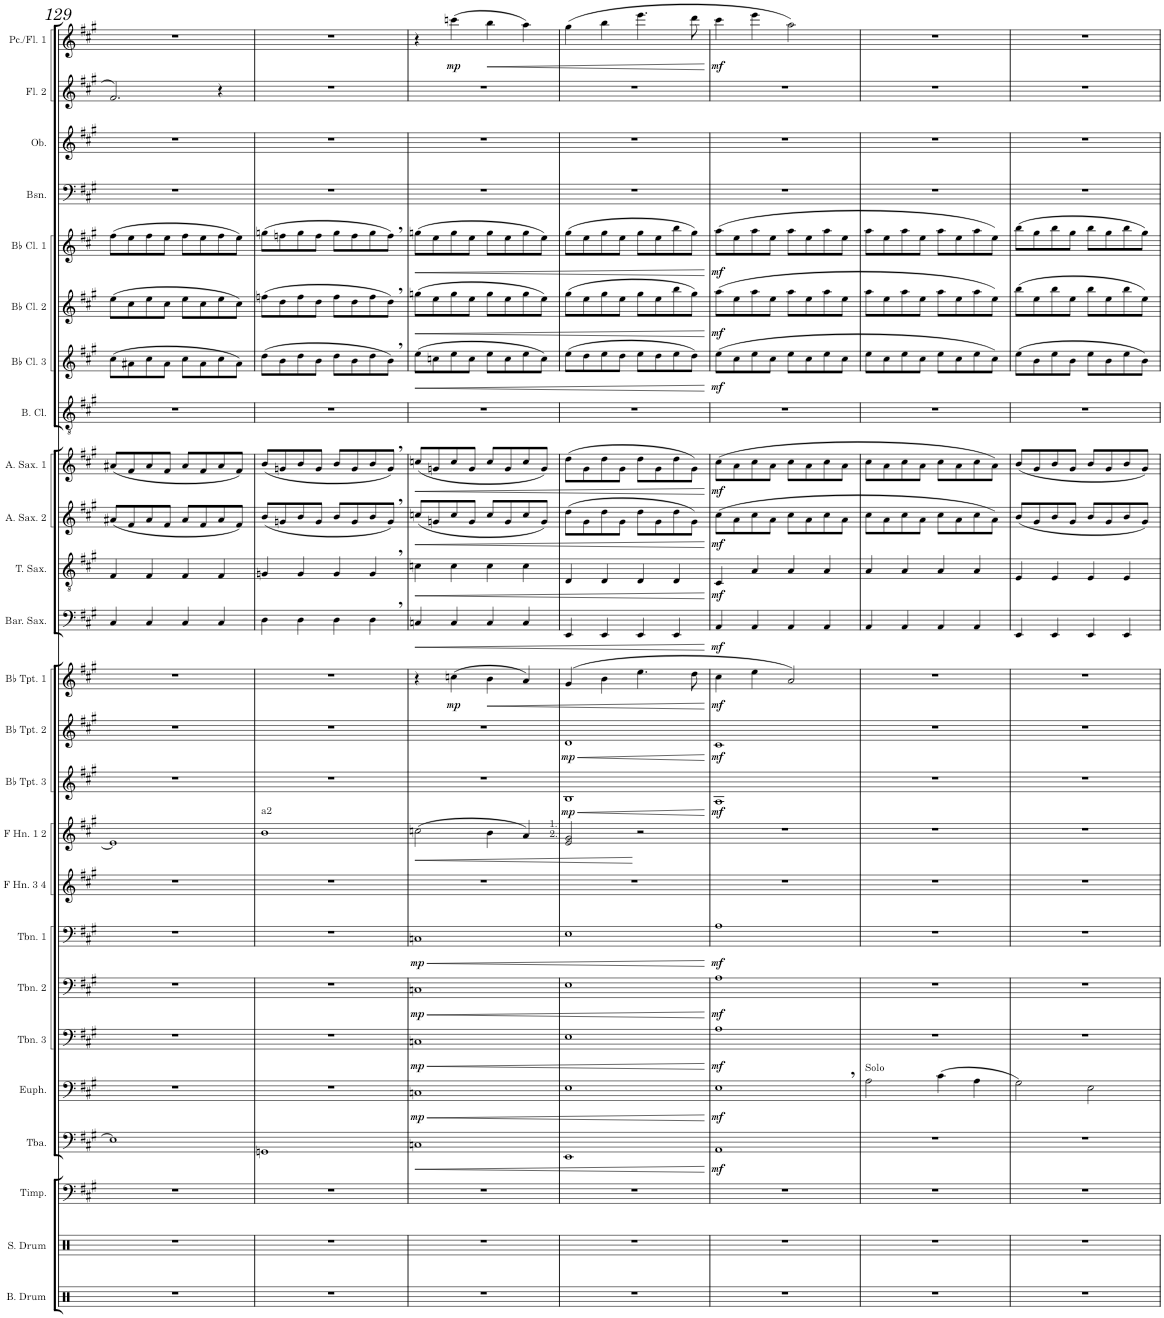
**kern	**kern	**kern	**kern	**dynam	**kern	**dynam	**kern	**dynam	**kern	**dynam	**kern	**dynam	**kern	**kern	**dynam	**kern	**dynam	**kern	**dynam	**kern	**dynam	**kern	**dynam	**kern	**dynam	**kern	**dynam	**kern	**dynam	**kern	**kern	**dynam	**kern	**dynam	**kern	**dynam	**kern	**kern	**kern	**kern	**dynam
*part25	*part24	*part23	*part22	*part22	*part21	*part21	*part20	*part20	*part19	*part19	*part18	*part18	*part17	*part16	*part16	*part15	*part15	*part14	*part14	*part13	*part13	*part12	*part12	*part11	*part11	*part10	*part10	*part9	*part9	*part8	*part7	*part7	*part6	*part6	*part5	*part5	*part4	*part3	*part2	*part1	*part1
*staff25	*staff24	*staff23	*staff22	*staff22	*staff21	*staff21	*staff20	*staff20	*staff19	*staff19	*staff18	*staff18	*staff17	*staff16	*staff16	*staff15	*staff15	*staff14	*staff14	*staff13	*staff13	*staff12	*staff12	*staff11	*staff11	*staff10	*staff10	*staff9	*staff9	*staff8	*staff7	*staff7	*staff6	*staff6	*staff5	*staff5	*staff4	*staff3	*staff2	*staff1	*staff1
*I"Concert Bass Drum	*I"Concert Snare Drum	*I"Timpani	*I"Tuba	*	*I"Euphonium	*	*I"Trombone 3	*	*I"Trombone 2	*	*I"Trombone 1	*	*I"F Horn 3 &amp; 4	*I"F Horn 1 &amp; 2	*	*I"Bb Trumpet 3	*	*I"Bb Trumpet 2	*	*I"Bb Trumpet 1	*	*I"Baritone Saxophone	*	*I"Tenor Saxophone	*	*I"Alto Saxophone 2	*	*I"Alto Saxophone 1	*	*I"Bass Clarinet	*I"Bb Clarinet 3	*	*I"Bb Clarinet 2	*	*I"Bb Clarinet 1	*	*I"Bassoon	*I"Oboe	*I"Flute 2	*I"Piccolo/Flute 1	*
*I'B. Drum	*I'S. Drum	*I'Timp.	*I'Tba.	*	*I'Euph.	*	*I'Tbn. 3	*	*I'Tbn. 2	*	*I'Tbn. 1	*	*I'F Hn. 3 4	*I'F Hn. 1 2	*	*I'Bb Tpt. 3	*	*I'Bb Tpt. 2	*	*I'Bb Tpt. 1	*	*I'Bar. Sax.	*	*I'T. Sax.	*	*I'A. Sax. 2	*	*I'A. Sax. 1	*	*I'B. Cl.	*I'Bb Cl. 3	*	*I'Bb Cl. 2	*	*I'Bb Cl. 1	*	*I'Bsn.	*I'Ob.	*I'Fl. 2	*I'Pc./Fl. 1	*
!!LO:PB:g=z
*clefX	*clefX	*clefF4	*clefF4	*	*clefF4	*	*clefF4	*	*clefF4	*	*clefF4	*	*clefG2	*clefG2	*	*clefG2	*	*clefG2	*	*clefG2	*	*clefF4	*	*clefGv2	*	*clefG2	*	*clefG2	*	*clefGv2	*clefG2	*	*clefG2	*	*clefG2	*	*clefF4	*clefG2	*clefG2	*clefG2	*
*	*	*	*	*	*	*	*	*	*	*	*	*	*ITrd4c7	*ITrd4c7	*	*ITrd1c2	*	*ITrd1c2	*	*ITrd1c2	*	*ITrd12c21	*	*ITrd8c14	*	*ITrd5c9	*	*ITrd5c9	*	*ITrd8c14	*ITrd1c2	*	*ITrd1c2	*	*ITrd1c2	*	*	*	*	*	*
*k[]	*k[]	*k[f#c#g#]	*k[f#c#g#]	*	*k[f#c#g#]	*	*k[f#c#g#]	*	*k[f#c#g#]	*	*k[f#c#g#]	*	*k[f#c#g#]	*k[f#c#g#]	*	*k[f#c#g#]	*	*k[f#c#g#]	*	*k[f#c#g#]	*	*k[f#c#g#]	*	*k[f#c#g#]	*	*k[f#c#g#]	*	*k[f#c#g#]	*	*k[f#c#g#]	*k[f#c#g#]	*	*k[f#c#g#]	*	*k[f#c#g#]	*	*k[f#c#g#]	*k[f#c#g#]	*k[f#c#g#]	*k[f#c#g#]	*
*M4/4	*M4/4	*M4/4	*M4/4	*	*M4/4	*	*M4/4	*	*M4/4	*	*M4/4	*	*M4/4	*M4/4	*	*M4/4	*	*M4/4	*	*M4/4	*	*M4/4	*	*M4/4	*	*M4/4	*	*M4/4	*	*M4/4	*M4/4	*	*M4/4	*	*M4/4	*	*M4/4	*M4/4	*M4/4	*M4/4	*
=129	=129	=129	=129	=129	=129	=129	=129	=129	=129	=129	=129	=129	=129	=129	=129	=129	=129	=129	=129	=129	=129	=129	=129	=129	=129	=129	=129	=129	=129	=129	=129	=129	=129	=129	=129	=129	=129	=129	=129	=129	=129
1r	1r	1r	1E]	.	1r	.	1r	.	1r	.	1r	.	1r	1e]	.	1r	.	1r	.	1r	.	4C#/	.	4F#/	.	(8a#X/L	.	(8a#X/L	.	1r	(8cc#\L	.	(8ee\L	.	(8ff#\L	.	1r	1r	2.f#/	1r	.
.	.	.	.	.	.	.	.	.	.	.	.	.	.	.	.	.	.	.	.	.	.	.	.	.	.	8f#/	.	8f#/	.	.	8a#X\	.	8cc#\	.	8ee\	.	.	.	.	.	.
.	.	.	.	.	.	.	.	.	.	.	.	.	.	.	.	.	.	.	.	.	.	4C#/	.	4F#/	.	8a#/	.	8a#/	.	.	8cc#\	.	8ee\	.	8ff#\	.	.	.	.	.	.
.	.	.	.	.	.	.	.	.	.	.	.	.	.	.	.	.	.	.	.	.	.	.	.	.	.	8f#/J	.	8f#/J	.	.	8a#\J	.	8cc#\J	.	8ee\J	.	.	.	.	.	.
.	.	.	.	.	.	.	.	.	.	.	.	.	.	.	.	.	.	.	.	.	.	4C#/	.	4F#/	.	8a#/L	.	8a#/L	.	.	8cc#\L	.	8ee\L	.	8ff#\L	.	.	.	.	.	.
.	.	.	.	.	.	.	.	.	.	.	.	.	.	.	.	.	.	.	.	.	.	.	.	.	.	8f#/	.	8f#/	.	.	8a#\	.	8cc#\	.	8ee\	.	.	.	.	.	.
.	.	.	.	.	.	.	.	.	.	.	.	.	.	.	.	.	.	.	.	.	.	4C#/	.	4F#/	.	8a#/	.	8a#/	.	.	8cc#\	.	8ee\	.	8ff#\	.	.	.	4r	.	.
.	.	.	.	.	.	.	.	.	.	.	.	.	.	.	.	.	.	.	.	.	.	.	.	.	.	8f#/J)	.	8f#/J)	.	.	8a#\J)	.	8cc#\J)	.	8ee\J)	.	.	.	.	.	.
=130	=130	=130	=130	=130	=130	=130	=130	=130	=130	=130	=130	=130	=130	=130	=130	=130	=130	=130	=130	=130	=130	=130	=130	=130	=130	=130	=130	=130	=130	=130	=130	=130	=130	=130	=130	=130	=130	=130	=130	=130	=130
!	!	!	!	!	!	!	!	!	!	!	!	!	!	!LO:TX:a:t=a2	!	!	!	!	!	!	!	!	!	!	!	!	!	!	!	!	!	!	!	!	!	!	!	!	!	!	!
1r	1r	1r	1GGn	.	1r	.	1r	.	1r	.	1r	.	1r	1b	.	1r	.	1r	.	1r	.	4D\	.	4Gn/	.	(8b/L	.	(8b/L	.	1r	(8dd\L	.	(8ffn\L	.	(8ggn\L	.	1r	1r	1r	1r	.
.	.	.	.	.	.	.	.	.	.	.	.	.	.	.	.	.	.	.	.	.	.	.	.	.	.	8gn/	.	8gn/	.	.	8b\	.	8dd\	.	8ffn\	.	.	.	.	.	.
.	.	.	.	.	.	.	.	.	.	.	.	.	.	.	.	.	.	.	.	.	.	4D\	.	4G/	.	8b/	.	8b/	.	.	8dd\	.	8ff\	.	8gg\	.	.	.	.	.	.
.	.	.	.	.	.	.	.	.	.	.	.	.	.	.	.	.	.	.	.	.	.	.	.	.	.	8g/J	.	8g/J	.	.	8b\J	.	8dd\J	.	8ff\J	.	.	.	.	.	.
.	.	.	.	.	.	.	.	.	.	.	.	.	.	.	.	.	.	.	.	.	.	4D\	.	4G/	.	8b/L	.	8b/L	.	.	8dd\L	.	8ff\L	.	8gg\L	.	.	.	.	.	.
.	.	.	.	.	.	.	.	.	.	.	.	.	.	.	.	.	.	.	.	.	.	.	.	.	.	8g/	.	8g/	.	.	8b\	.	8dd\	.	8ff\	.	.	.	.	.	.
.	.	.	.	.	.	.	.	.	.	.	.	.	.	.	.	.	.	.	.	.	.	4D,\	.	4G,/	.	8b/	.	8b/	.	.	8dd\	.	8ff\	.	8gg\	.	.	.	.	.	.
.	.	.	.	.	.	.	.	.	.	.	.	.	.	.	.	.	.	.	.	.	.	.	.	.	.	8g,/J)	.	8g,/J)	.	.	8b,\J)	.	8dd,\J)	.	8ff,\J)	.	.	.	.	.	.
=131	=131	=131	=131	=131	=131	=131	=131	=131	=131	=131	=131	=131	=131	=131	=131	=131	=131	=131	=131	=131	=131	=131	=131	=131	=131	=131	=131	=131	=131	=131	=131	=131	=131	=131	=131	=131	=131	=131	=131	=131	=131
!	!	!	!	!LO:HP:b	!	!LO:HP:b	!	!LO:HP:b	!	!LO:HP:b	!	!LO:HP:b	!	!	!LO:HP:b	!	!	!	!	!	!	!	!LO:HP:b	!	!LO:HP:b	!	!LO:HP:b	!	!LO:HP:b	!	!	!LO:HP:b	!	!LO:HP:b	!	!LO:HP:b	!	!	!	!	!
!	!	!	!	!	!	!LO:DY:n=1:b	!	!LO:DY:n=1:b	!	!LO:DY:n=1:b	!	!LO:DY:n=1:b	!	!	!	!	!	!	!	!	!	!	!	!	!	!	!	!	!	!	!	!	!	!	!	!	!	!	!	!	!
1r	1r	1r	1Cn	<	1Cn	< mp	1Cn	< mp	1Cn	< mp	1Cn	< mp	1r	(2ccn\	<	1r	.	1r	.	4r	.	4Cn/	<	4cn\	<	(8ccn/L	<	(8ccn/L	<	1r	(8ee\L	<	(8ggn\L	<	(8ggn\L	<	1r	1r	1r	4r	.
.	.	.	.	.	.	.	.	.	.	.	.	.	.	.	.	.	.	.	.	.	.	.	.	.	.	8gn/	.	8gn/	.	.	8ccn\	.	8ee\	.	8ee\	.	.	.	.	.	.
!	!	!	!	!	!	!	!	!	!	!	!	!	!	!	!	!	!	!	!	!	!LO:DY:b	!	!	!	!	!	!	!	!	!	!	!	!	!	!	!	!	!	!	!	!LO:DY:b
.	.	.	.	.	.	.	.	.	.	.	.	.	.	.	.	.	.	.	.	(4ccn\	mp	4C/	.	4c\	.	8cc/	.	8cc/	.	.	8ee\	.	8gg\	.	8gg\	.	.	.	.	(4cccn\	mp
.	.	.	.	.	.	.	.	.	.	.	.	.	.	.	.	.	.	.	.	.	.	.	.	.	.	8g/J	.	8g/J	.	.	8cc\J	.	8ee\J	.	8ee\J	.	.	.	.	.	.
!	!	!	!	!	!	!	!	!	!	!	!	!	!	!	!	!	!	!	!	!	!LO:HP:b	!	!	!	!	!	!	!	!	!	!	!	!	!	!	!	!	!	!	!	!LO:HP:b
.	.	.	.	.	.	.	.	.	.	.	.	.	.	4b\	.	.	.	.	.	4b\	<	4C/	.	4c\	.	8cc/L	.	8cc/L	.	.	8ee\L	.	8gg\L	.	8gg\L	.	.	.	.	4bb\	<
.	.	.	.	.	.	.	.	.	.	.	.	.	.	.	.	.	.	.	.	.	.	.	.	.	.	8g/	.	8g/	.	.	8cc\	.	8ee\	.	8ee\	.	.	.	.	.	.
.	.	.	.	.	.	.	.	.	.	.	.	.	.	4a/)	.	.	.	.	.	4a/)	.	4C/	.	4c\	.	8cc/	.	8cc/	.	.	8ee\	.	8gg\	.	8gg\	.	.	.	.	4aa\)	.
.	.	.	.	.	.	.	.	.	.	.	.	.	.	.	.	.	.	.	.	.	.	.	.	.	.	8g/J)	.	8g/J)	.	.	8cc\J)	.	8ee\J)	.	8ee\J)	.	.	.	.	.	.
=132	=132	=132	=132	=132	=132	=132	=132	=132	=132	=132	=132	=132	=132	=132	=132	=132	=132	=132	=132	=132	=132	=132	=132	=132	=132	=132	=132	=132	=132	=132	=132	=132	=132	=132	=132	=132	=132	=132	=132	=132	=132
!	!	!	!	!	!	!	!	!	!	!	!	!	!	!LO:TX:a:t=1.	!	!	!	!	!	!	!	!	!	!	!	!	!	!	!	!	!	!	!	!	!	!	!	!	!	!	!
!	!	!	!	!	!	!	!	!	!	!	!	!	!	!LO:TX:a:t=2.	!	!	!	!	!	!	!	!	!	!	!	!	!	!	!	!	!	!	!	!	!	!	!	!	!	!	!
!	!	!	!	!	!	!	!	!	!	!	!	!	!	!	!	!	!LO:HP:b	!	!LO:HP:b	!	!	!	!	!	!	!	!	!	!	!	!	!	!	!	!	!	!	!	!	!	!
!	!	!	!	!	!	!	!	!	!	!	!	!	!	!	!	!	!LO:DY:n=1:b	!	!LO:DY:n=1:b	!	!	!	!	!	!	!	!	!	!	!	!	!	!	!	!	!	!	!	!	!	!
1r	1r	1r	1EE	.	1E	.	1E	.	1E	.	1E	.	1r	2e/ 2g#/	.	1B	< mp	1d	< mp	(4g#/	.	4EE/	.	4D/	.	(8dd\L	.	(8dd\L	.	1r	(8ee\L	.	(8gg#\L	.	(8gg#\L	.	1r	1r	1r	(4gg#\	.
.	.	.	.	.	.	.	.	.	.	.	.	.	.	.	.	.	.	.	.	.	.	.	.	.	.	8g#\	.	8g#\	.	.	8dd\	.	8ee\	.	8ee\	.	.	.	.	.	.
.	.	.	.	.	.	.	.	.	.	.	.	.	.	.	.	.	.	.	.	4b\	.	4EE/	.	4D/	.	8dd\	.	8dd\	.	.	8ee\	.	8gg#\	.	8gg#\	.	.	.	.	4bb\	.
.	.	.	.	.	.	.	.	.	.	.	.	.	.	.	.	.	.	.	.	.	.	.	.	.	.	8g#\J	.	8g#\J	.	.	8dd\J	.	8ee\J	.	8ee\J	.	.	.	.	.	.
.	.	.	.	.	.	.	.	.	.	.	.	.	.	2r	[	.	.	.	.	4.ee\	.	4EE/	.	4D/	.	8dd\L	.	8dd\L	.	.	8ee\L	.	8gg#\L	.	8gg#\L	.	.	.	.	4.eee\	.
.	.	.	.	.	.	.	.	.	.	.	.	.	.	.	.	.	.	.	.	.	.	.	.	.	.	8g#\	.	8g#\	.	.	8dd\	.	8ee\	.	8ee\	.	.	.	.	.	.
.	.	.	.	.	.	.	.	.	.	.	.	.	.	.	.	.	.	.	.	.	.	4EE/	.	4D/	.	8dd\	.	8dd\	.	.	8ee\	.	8bb\	.	8bb\	.	.	.	.	.	.
.	.	.	.	.	.	.	.	.	.	.	.	.	.	.	.	.	.	.	.	8dd\	.	.	.	.	.	8g#\J)	.	8g#\J)	.	.	8dd\J)	.	8gg#\J)	.	8gg#\J)	.	.	.	.	8ddd\	.
.	.	.	.	[	.	[	.	[	.	[	.	[	.	.	.	.	[	.	[	.	[	.	[	.	[	.	[	.	[	.	.	[	.	[	.	[	.	.	.	.	[
=133	=133	=133	=133	=133	=133	=133	=133	=133	=133	=133	=133	=133	=133	=133	=133	=133	=133	=133	=133	=133	=133	=133	=133	=133	=133	=133	=133	=133	=133	=133	=133	=133	=133	=133	=133	=133	=133	=133	=133	=133	=133
!	!	!	!	!LO:DY:b	!	!LO:DY:b	!	!LO:DY:b	!	!LO:DY:b	!	!LO:DY:b	!	!	!	!	!LO:DY:b	!	!LO:DY:b	!	!LO:DY:b	!	!LO:DY:b	!	!LO:DY:b	!	!LO:DY:b	!	!LO:DY:b	!	!	!LO:DY:b	!	!LO:DY:b	!	!LO:DY:b	!	!	!	!	!LO:DY:b
1r	1r	1r	1AA	mf	1E,	mf	1A	mf	1A	mf	1A	mf	1r	1r	.	1A	mf	1c#	mf	4cc#\	mf	4AA/	mf	4C#/	mf	(8cc#\L	mf	(8cc#\L	mf	1r	(8ee\L	mf	(8aa\L	mf	(8aa\L	mf	1r	1r	1r	4ccc#\	mf
.	.	.	.	.	.	.	.	.	.	.	.	.	.	.	.	.	.	.	.	.	.	.	.	.	.	8a\	.	8a\	.	.	8cc#\	.	8ee\	.	8ee\	.	.	.	.	.	.
.	.	.	.	.	.	.	.	.	.	.	.	.	.	.	.	.	.	.	.	4ee\	.	4AA/	.	4A/	.	8cc#\	.	8cc#\	.	.	8ee\	.	8aa\	.	8aa\	.	.	.	.	4eee\	.
.	.	.	.	.	.	.	.	.	.	.	.	.	.	.	.	.	.	.	.	.	.	.	.	.	.	8a\J	.	8a\J	.	.	8cc#\J	.	8ee\J	.	8ee\J	.	.	.	.	.	.
.	.	.	.	.	.	.	.	.	.	.	.	.	.	.	.	.	.	.	.	2a/)	.	4AA/	.	4A/	.	8cc#\L	.	8cc#\L	.	.	8ee\L	.	8aa\L	.	8aa\L	.	.	.	.	2aa\)	.
.	.	.	.	.	.	.	.	.	.	.	.	.	.	.	.	.	.	.	.	.	.	.	.	.	.	8a\	.	8a\	.	.	8cc#\	.	8ee\	.	8ee\	.	.	.	.	.	.
.	.	.	.	.	.	.	.	.	.	.	.	.	.	.	.	.	.	.	.	.	.	4AA/	.	4A/	.	8cc#\	.	8cc#\	.	.	8ee\	.	8aa\	.	8aa\	.	.	.	.	.	.
.	.	.	.	.	.	.	.	.	.	.	.	.	.	.	.	.	.	.	.	.	.	.	.	.	.	8a\J	.	8a\J	.	.	8cc#\J	.	8ee\J	.	8ee\J	.	.	.	.	.	.
=134	=134	=134	=134	=134	=134	=134	=134	=134	=134	=134	=134	=134	=134	=134	=134	=134	=134	=134	=134	=134	=134	=134	=134	=134	=134	=134	=134	=134	=134	=134	=134	=134	=134	=134	=134	=134	=134	=134	=134	=134	=134
!	!	!	!	!	!LO:TX:a:t=Solo	!	!	!	!	!	!	!	!	!	!	!	!	!	!	!	!	!	!	!	!	!	!	!	!	!	!	!	!	!	!	!	!	!	!	!	!
1r	1r	1r	1r	.	2A\	.	1r	.	1r	.	1r	.	1r	1r	.	1r	.	1r	.	1r	.	4AA/	.	4A/	.	8cc#\L	.	8cc#\L	.	1r	8ee\L	.	8aa\L	.	8aa\L	.	1r	1r	1r	1r	.
.	.	.	.	.	.	.	.	.	.	.	.	.	.	.	.	.	.	.	.	.	.	.	.	.	.	8a\	.	8a\	.	.	8cc#\	.	8ee\	.	8ee\	.	.	.	.	.	.
.	.	.	.	.	.	.	.	.	.	.	.	.	.	.	.	.	.	.	.	.	.	4AA/	.	4A/	.	8cc#\	.	8cc#\	.	.	8ee\	.	8aa\	.	8aa\	.	.	.	.	.	.
.	.	.	.	.	.	.	.	.	.	.	.	.	.	.	.	.	.	.	.	.	.	.	.	.	.	8a\J	.	8a\J	.	.	8cc#\J	.	8ee\J	.	8ee\J	.	.	.	.	.	.
.	.	.	.	.	(4c#\	.	.	.	.	.	.	.	.	.	.	.	.	.	.	.	.	4AA/	.	4A/	.	8cc#\L	.	8cc#\L	.	.	8ee\L	.	8aa\L	.	8aa\L	.	.	.	.	.	.
.	.	.	.	.	.	.	.	.	.	.	.	.	.	.	.	.	.	.	.	.	.	.	.	.	.	8a\	.	8a\	.	.	8cc#\	.	8ee\	.	8ee\	.	.	.	.	.	.
.	.	.	.	.	4A\	.	.	.	.	.	.	.	.	.	.	.	.	.	.	.	.	4AA/	.	4A/	.	8cc#\	.	8cc#\	.	.	8ee\	.	8aa\	.	8aa\	.	.	.	.	.	.
.	.	.	.	.	.	.	.	.	.	.	.	.	.	.	.	.	.	.	.	.	.	.	.	.	.	8a\J)	.	8a\J)	.	.	8cc#\J)	.	8ee\J)	.	8ee\J)	.	.	.	.	.	.
=135	=135	=135	=135	=135	=135	=135	=135	=135	=135	=135	=135	=135	=135	=135	=135	=135	=135	=135	=135	=135	=135	=135	=135	=135	=135	=135	=135	=135	=135	=135	=135	=135	=135	=135	=135	=135	=135	=135	=135	=135	=135
1r	1r	1r	1r	.	2G#\)	.	1r	.	1r	.	1r	.	1r	1r	.	1r	.	1r	.	1r	.	4EE/	.	4E/	.	(8b/L	.	(8b/L	.	1r	(8ee\L	.	(8bb\L	.	(8bb\L	.	1r	1r	1r	1r	.
.	.	.	.	.	.	.	.	.	.	.	.	.	.	.	.	.	.	.	.	.	.	.	.	.	.	8g#/	.	8g#/	.	.	8b\	.	8ee\	.	8gg#\	.	.	.	.	.	.
.	.	.	.	.	.	.	.	.	.	.	.	.	.	.	.	.	.	.	.	.	.	4EE/	.	4E/	.	8b/	.	8b/	.	.	8ee\	.	8bb\	.	8bb\	.	.	.	.	.	.
.	.	.	.	.	.	.	.	.	.	.	.	.	.	.	.	.	.	.	.	.	.	.	.	.	.	8g#/J	.	8g#/J	.	.	8b\J	.	8ee\J	.	8gg#\J	.	.	.	.	.	.
.	.	.	.	.	2E\	.	.	.	.	.	.	.	.	.	.	.	.	.	.	.	.	4EE/	.	4E/	.	8b/L	.	8b/L	.	.	8ee\L	.	8bb\L	.	8bb\L	.	.	.	.	.	.
.	.	.	.	.	.	.	.	.	.	.	.	.	.	.	.	.	.	.	.	.	.	.	.	.	.	8g#/	.	8g#/	.	.	8b\	.	8ee\	.	8gg#\	.	.	.	.	.	.
.	.	.	.	.	.	.	.	.	.	.	.	.	.	.	.	.	.	.	.	.	.	4EE/	.	4E/	.	8b/	.	8b/	.	.	8ee\	.	8bb\	.	8bb\	.	.	.	.	.	.
.	.	.	.	.	.	.	.	.	.	.	.	.	.	.	.	.	.	.	.	.	.	.	.	.	.	8g#/J)	.	8g#/J)	.	.	8b\J)	.	8ee\J)	.	8gg#\J)	.	.	.	.	.	.
=	=	=	=	=	=	=	=	=	=	=	=	=	=	=	=	=	=	=	=	=	=	=	=	=	=	=	=	=	=	=	=	=	=	=	=	=	=	=	=	=	=
*-	*-	*-	*-	*-	*-	*-	*-	*-	*-	*-	*-	*-	*-	*-	*-	*-	*-	*-	*-	*-	*-	*-	*-	*-	*-	*-	*-	*-	*-	*-	*-	*-	*-	*-	*-	*-	*-	*-	*-	*-	*-
